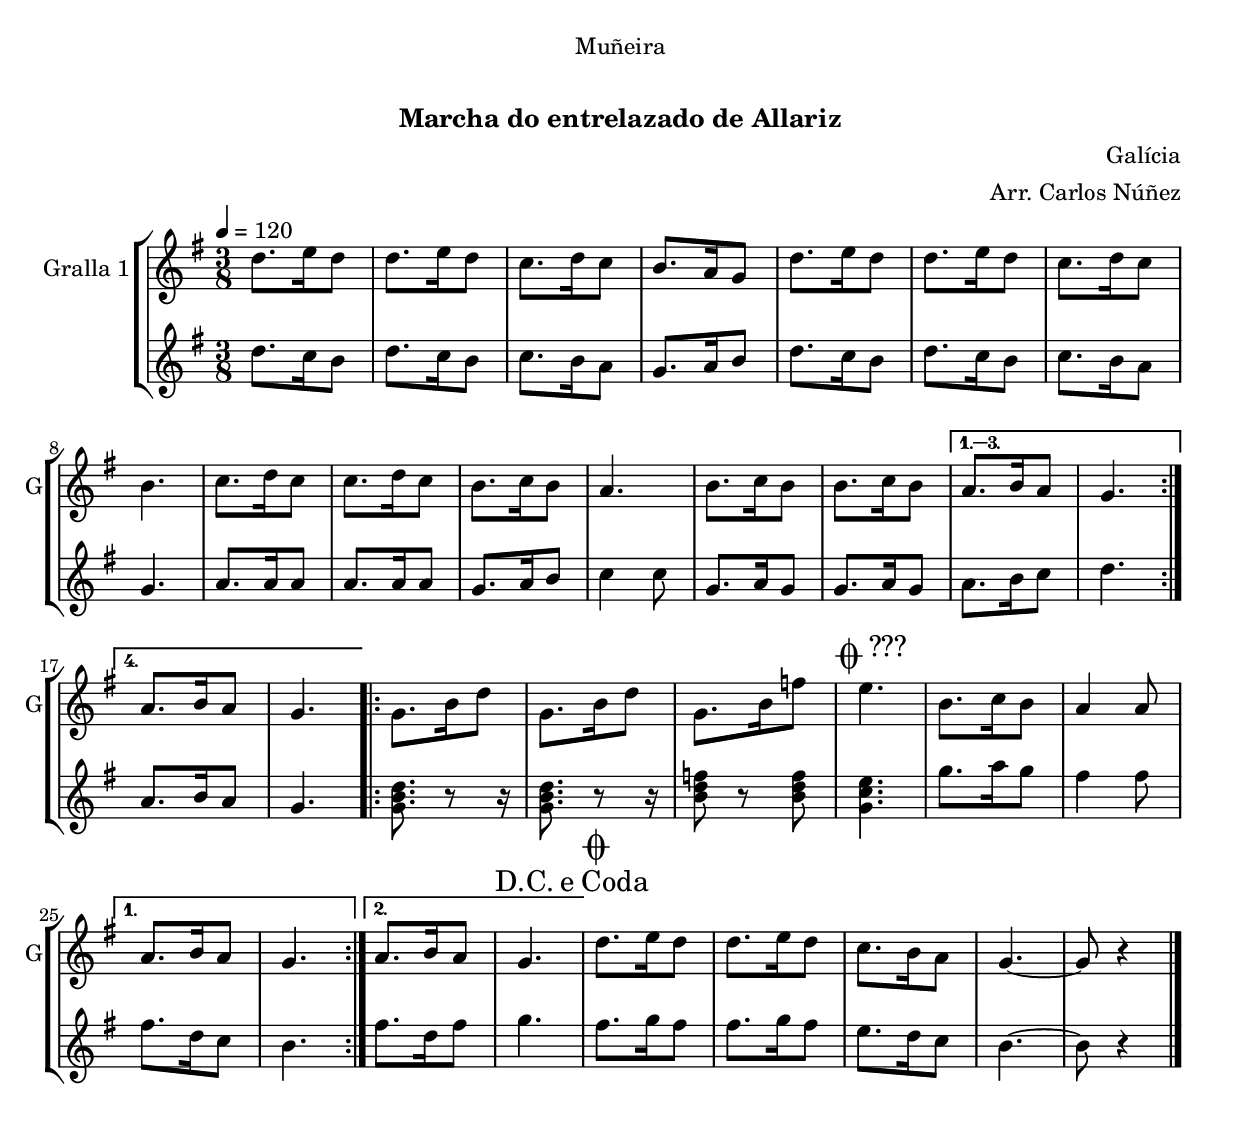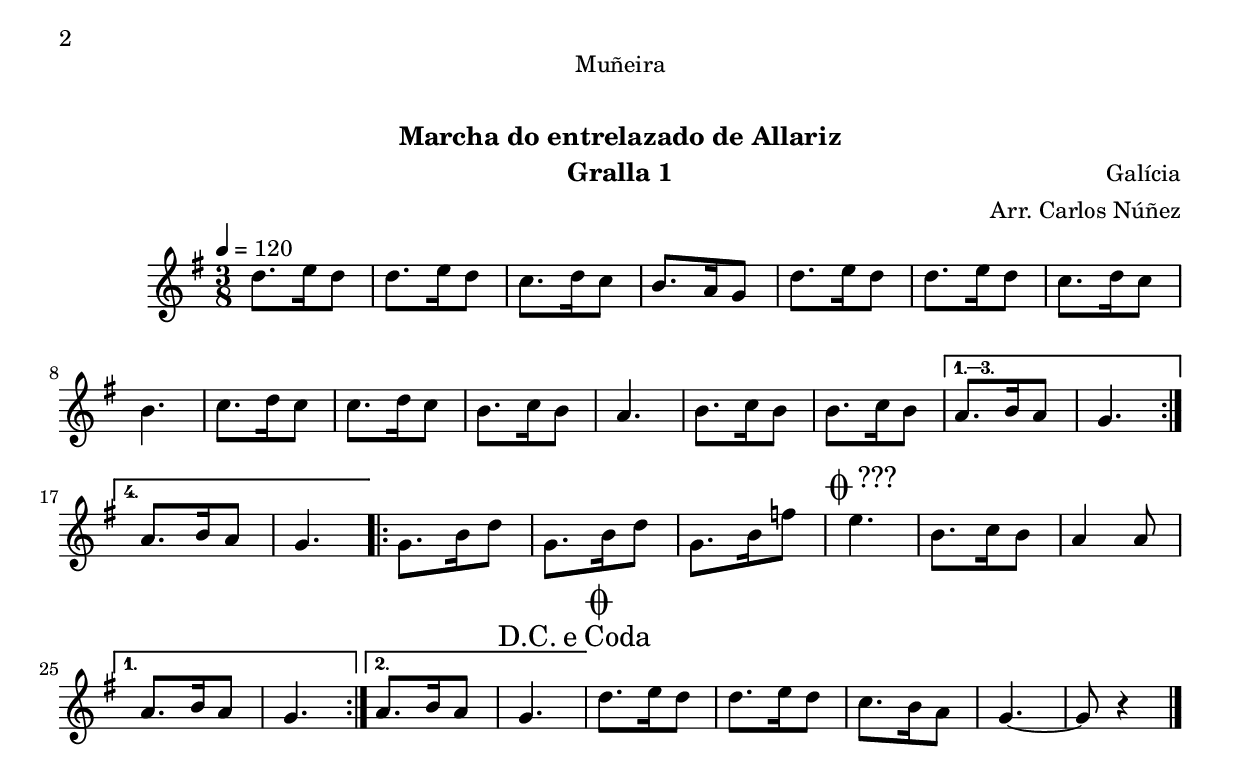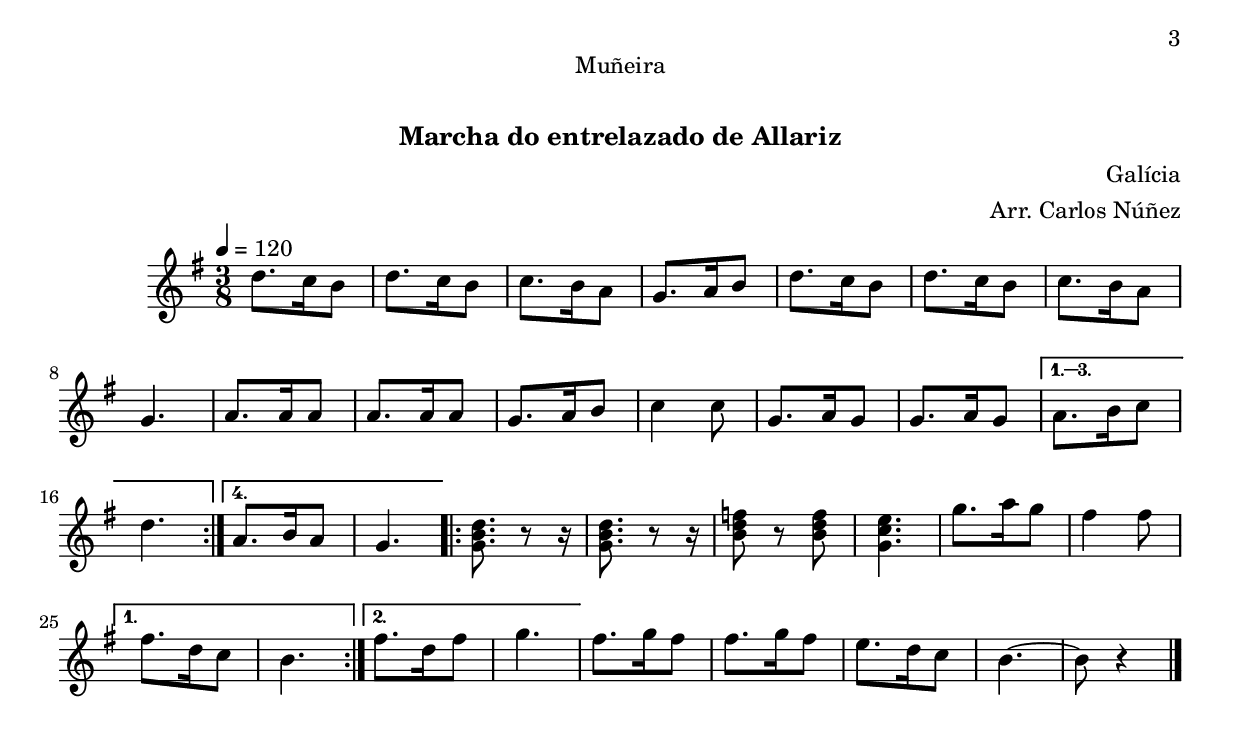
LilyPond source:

\version "2.22.1"

\header {
  dedication="Muñeira"
  title="   "
  subtitle="Marcha do entrelazado de Allariz"
  subsubtitle=""
  poet=""
  meter=""
  piece=""
  composer="Galícia"
  arranger="Arr. Carlos Núñez"
  opus=""
  instrument=""
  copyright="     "
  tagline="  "
}

liniaroAa =
\relative d''
{
  \tempo 4=120
  \clef treble
  \key g \major
  \time 3/8
  \repeat volta 4 { d8. e16 d8  |
  d8. e16 d8  |
  c8. d16 c8  |
  b8. a16 g8  |
  %05
  d'8. e16 d8  |
  d8. e16 d8  |
  c8. d16 c8  |
  b4.  |
  c8. d16 c8  |
  %10
  c8. d16 c8  |
  b8. c16 b8  |
  a4.  |
  b8. c16 b8  |
  b8. c16 b8 }
  %15
  \alternative { { a8. b16 a8  |
  g4. }
  { a8. b16 a8  |
  g4. } }
  \repeat volta 2 { g8. b16 d8  |
  %20
  g,8. b16 d8  |
  g,8. b16 f'8  |
  \mark \markup {\musicglyph #"scripts.coda" ???} e4.  |
  b8. c16 b8  |
  a4 a8 }
  %25
  \alternative { { a8. b16 a8  |
  g4. }
  { a8. b16 a8  |
  \mark \markup {D.C. e Coda} g4. } }
  \mark \markup {\musicglyph #"scripts.coda"} d'8. e16 d8  |
  %30
  d8. e16 d8  |
  c8. b16 a8  |
  g4. ~  |
  g8 r4  \bar "|."
}

liniaroAb =
\relative d''
{
  \tempo 4=120
  \clef treble
  \key g \major
  \time 3/8
  \repeat volta 4 { d8. c16 b8  |
  d8. c16 b8  |
  c8. b16 a8  |
  g8. a16 b8  |
  %05
  d8. c16 b8  |
  d8. c16 b8  |
  c8. b16 a8  |
  g4.  |
  a8. a16 a8  |
  %10
  a8. a16 a8  |
  g8. a16 b8  |
  c4 c8  |
  g8. a16 g8  |
  g8. a16 g8 }
  %15
  \alternative { { a8. b16 c8  |
  d4. }
  { a8. b16 a8  |
  g4. } }
  \repeat volta 2 { <g b d>8. r8 r16  | % kompletite
  %20
  <g b d>8. r8 r16  | % kompletite
  <b d f>8 r <b d f>  |
  <g c e>4.  |
  g'8. a16 g8  |
  fis4 fis8 }
  %25
  \alternative { { fis8. d16 c8  |
  b4. }
  { fis'8. d16 fis8  |
  g4. } }
  fis8. g16 fis8  |
  %30
  fis8. g16 fis8  |
  e8. d16 c8  |
  b4. ~  |
  b8 r4  \bar "|."
}

\bookpart {
  \score {
    \new StaffGroup {
      \override Score.RehearsalMark #'self-alignment-X = #LEFT
      <<
        \new Staff \with {instrumentName = #"Gralla 1" shortInstrumentName = #"G"} \liniaroAa
        \new Staff \with {instrumentName = #"" shortInstrumentName = #" "} \liniaroAb
      >>
    }
    \layout {}
  }
  \score { \unfoldRepeats
    \new StaffGroup {
      \override Score.RehearsalMark #'self-alignment-X = #LEFT
      <<
        \new Staff \with {instrumentName = #"Gralla 1" shortInstrumentName = #"G"} \liniaroAa
        \new Staff \with {instrumentName = #"" shortInstrumentName = #" "} \liniaroAb
      >>
    }
    \midi {}
  }
}

\bookpart {
  \header {instrument="Gralla 1"}
  \score {
    \new StaffGroup {
      \override Score.RehearsalMark #'self-alignment-X = #LEFT
      <<
        \new Staff \liniaroAa
      >>
    }
    \layout {}
  }
  \score { \unfoldRepeats
    \new StaffGroup {
      \override Score.RehearsalMark #'self-alignment-X = #LEFT
      <<
        \new Staff \liniaroAa
      >>
    }
    \midi {}
  }
}

\bookpart {
  \header {instrument=""}
  \score {
    \new StaffGroup {
      \override Score.RehearsalMark #'self-alignment-X = #LEFT
      <<
        \new Staff \liniaroAb
      >>
    }
    \layout {}
  }
  \score { \unfoldRepeats
    \new StaffGroup {
      \override Score.RehearsalMark #'self-alignment-X = #LEFT
      <<
        \new Staff \liniaroAb
      >>
    }
    \midi {}
  }
}

